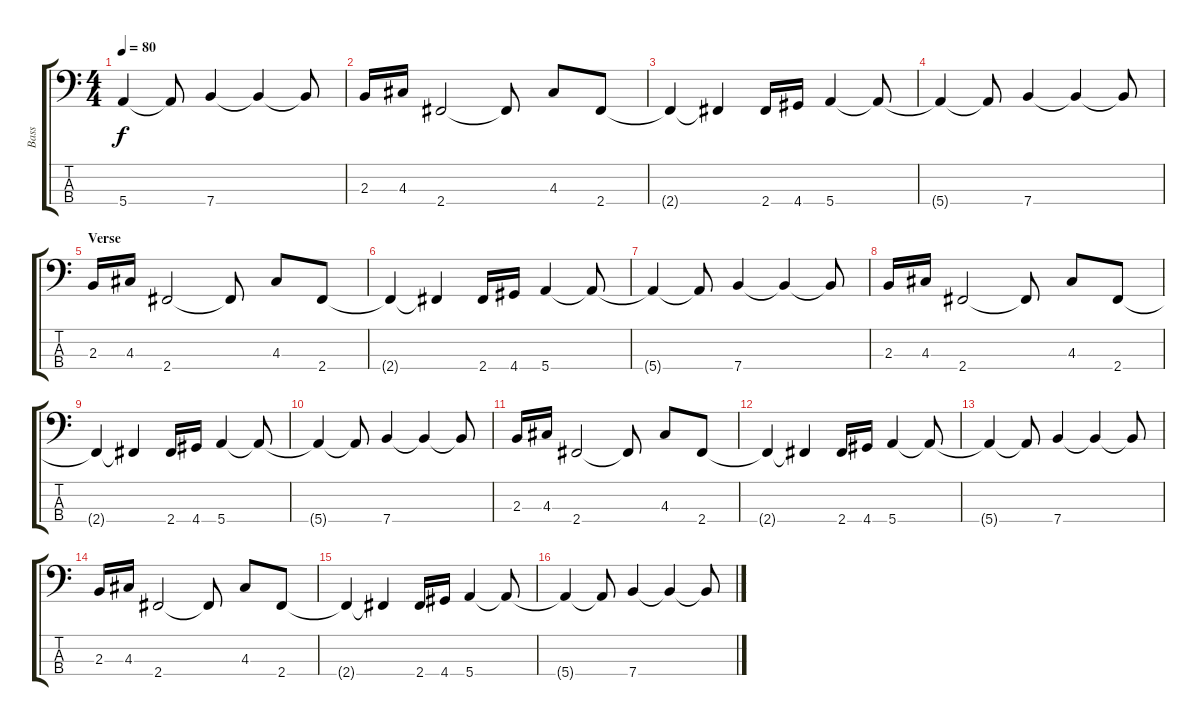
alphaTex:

\track ("Bass" "Bass") {instrument electricbasspick}
\staff {score tabs}
\tuning (G2 D2 A1 E1) {hide}
\ts (4 4)
\tempo 80
\clef f4
\ks c
5.4{t}.4{dy f} 5.4{t}.8 7.4.4 7.4{t}.4 7.4{t}.8 |
2.3.16 4.3.16 2.4.2 2.4{t}.8 4.3.8 2.4.8 |
2.4{t}.4 2.4{t}.4 2.4.16 4.4.16 5.4.4 5.4{t}.8 |
5.4{t}.4 5.4{t}.8 7.4.4 7.4{t}.4 7.4{t}.8 |
\section ("" "Verse")
2.3.16 4.3.16 2.4.2 2.4{t}.8 4.3.8 2.4.8 |
2.4{t}.4 2.4{t}.4 2.4.16 4.4.16 5.4.4 5.4{t}.8 |
5.4{t}.4 5.4{t}.8 7.4.4 7.4{t}.4 7.4{t}.8 |
2.3.16 4.3.16 2.4.2 2.4{t}.8 4.3.8 2.4.8 |
2.4{t}.4 2.4{t}.4 2.4.16 4.4.16 5.4.4 5.4{t}.8 |
5.4{t}.4 5.4{t}.8 7.4.4 7.4{t}.4 7.4{t}.8 |
2.3.16 4.3.16 2.4.2 2.4{t}.8 4.3.8 2.4.8 |
2.4{t}.4 2.4{t}.4 2.4.16 4.4.16 5.4.4 5.4{t}.8 |
5.4{t}.4 5.4{t}.8 7.4.4 7.4{t}.4 7.4{t}.8 |
2.3.16 4.3.16 2.4.2 2.4{t}.8 4.3.8 2.4.8 |
2.4{t}.4 2.4{t}.4 2.4.16 4.4.16 5.4.4 5.4{t}.8 |
5.4{t}.4 5.4{t}.8 7.4.4 7.4{t}.4 7.4{t}.8
